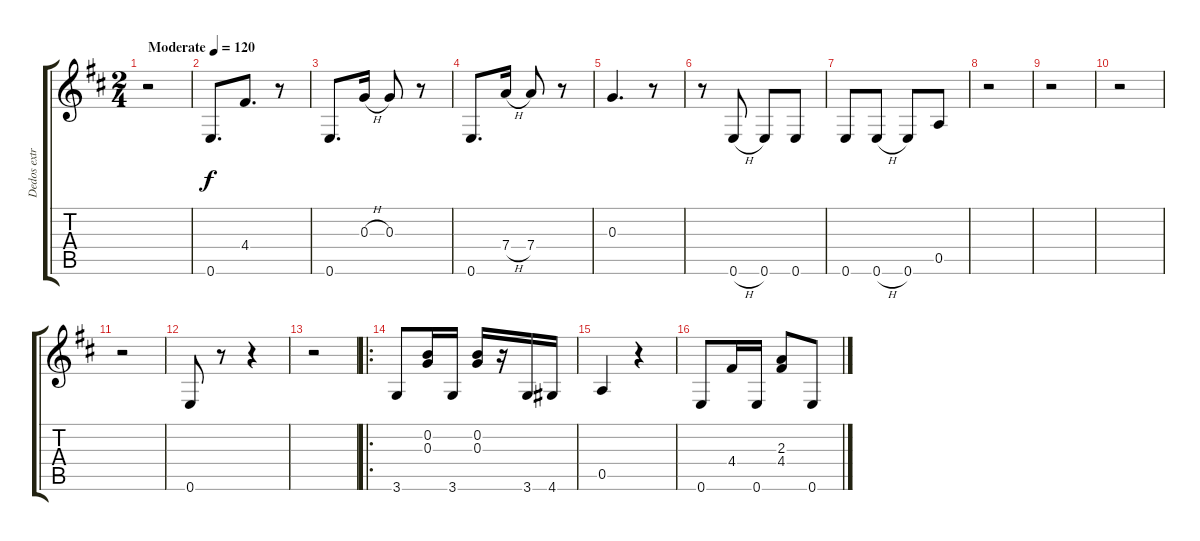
\track ("Dedos extra de Cacho" "Dedos extr") {instrument acousticguitarnylon}
\staff {score tabs}
\tuning (E4 B3 G3 D3 A2 E2) {hide}
\ts (2 4)
\tempo (120 "Moderate")
\clef g2
\ks d
r.2{dy f instrument acousticguitarnylon} |
0.6.8{d} 4.4.8{d} r.8 |
0.6.8{d} 0.3{h}.16 0.3.8 r.8 |
0.6.8{d} 7.4{h}.16 7.4.8 r.8 |
0.3.4{d} r.8 |
r.8 0.6{h}.8 0.6.8 0.6.8 |
0.6.8 0.6{h}.8 0.6.8 0.5.8 |
r.2 |
r.2 |
r.2 |
r.2 |
0.6.8 r.8 r.4 |
r.2 |
\ro
3.6.8 (0.2 0.3).16 3.6.16 (0.2 0.3).16 r.16 3.6.16 4.6.16 |
0.5.4 r.4 |
0.6.8 4.4.16 0.6.16 (2.3 4.4).8 0.6.8
